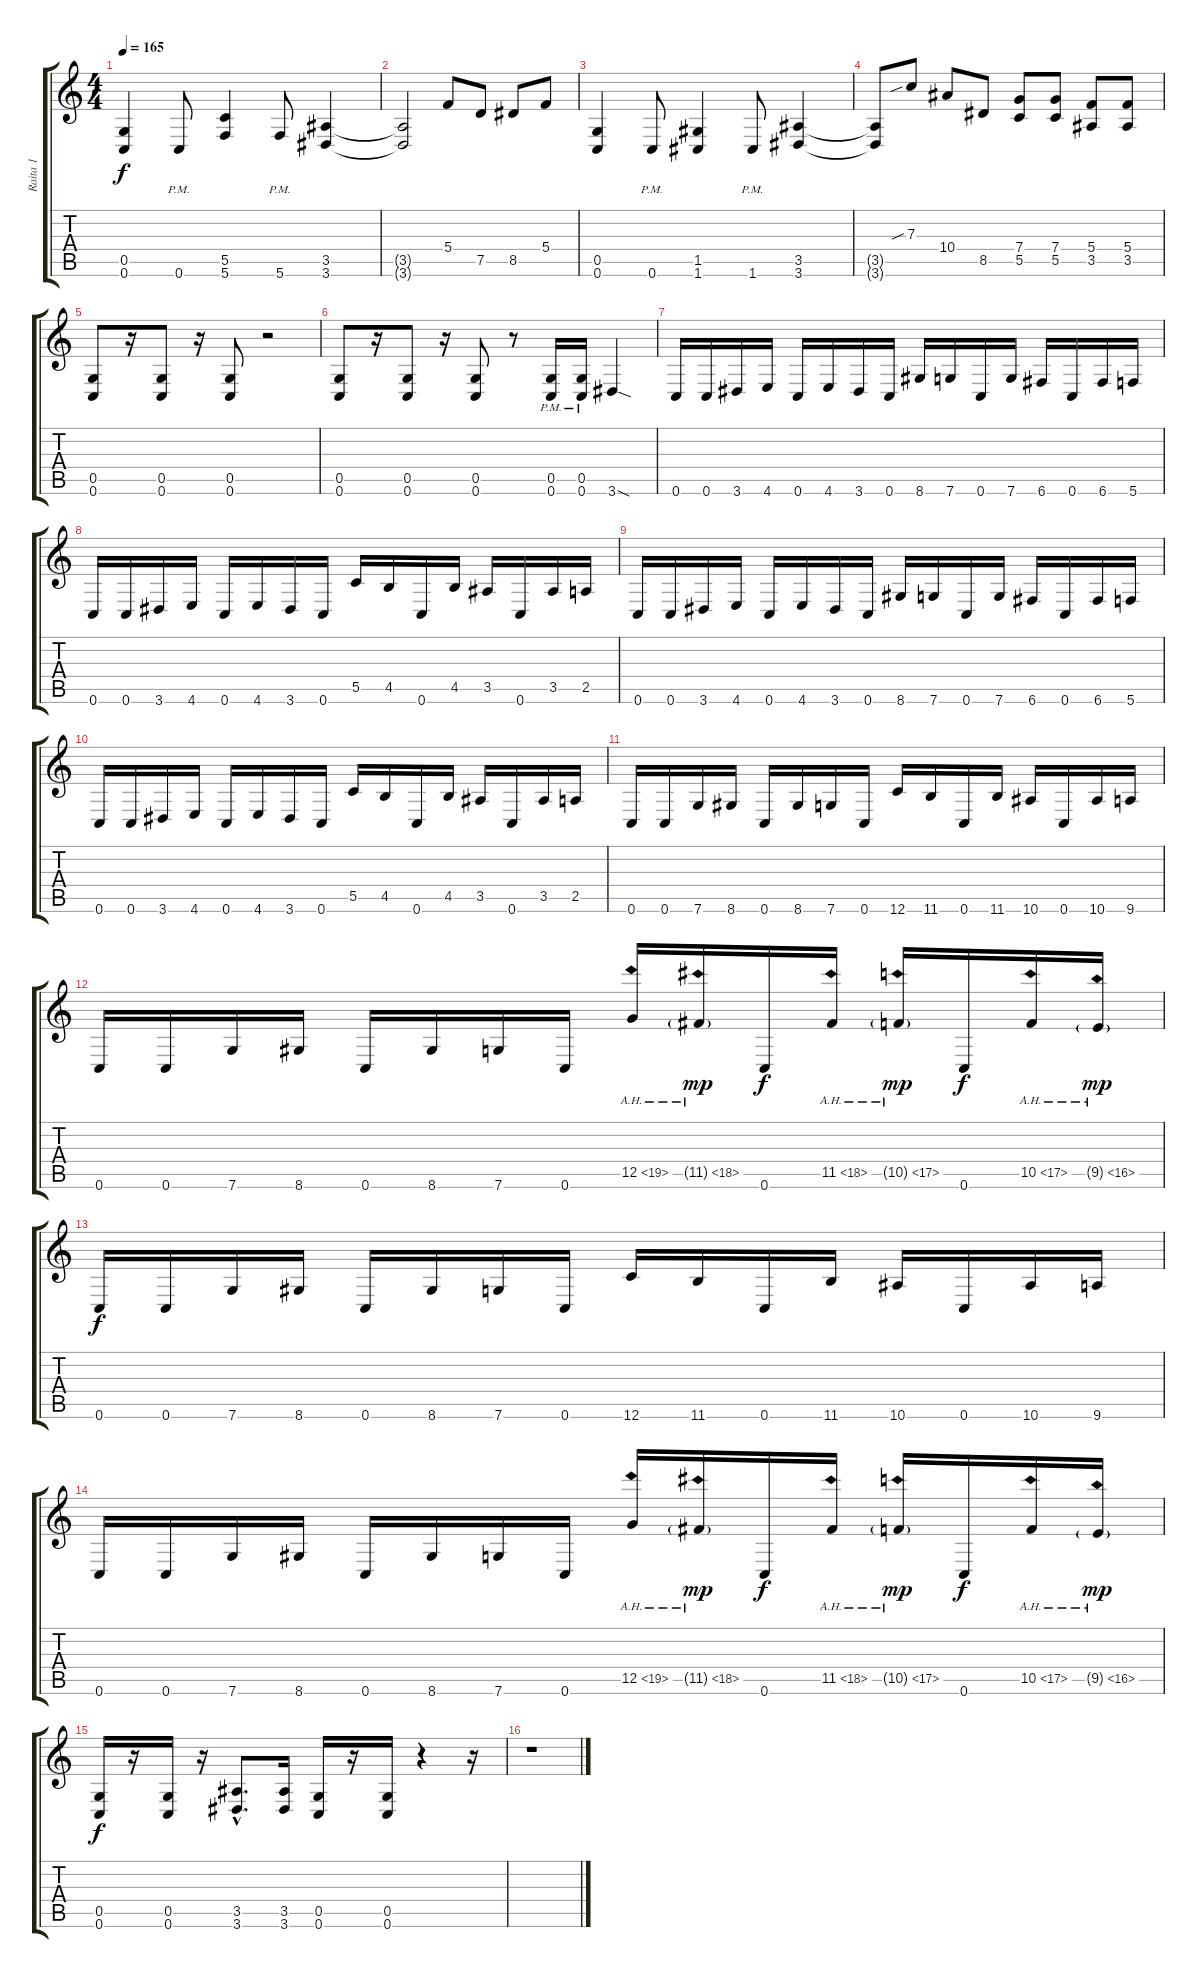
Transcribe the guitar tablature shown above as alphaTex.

\track ("Raita 1" "Raita 1") {instrument distortionguitar}
\staff {score tabs}
\tuning (D4 A3 F3 C3 G2 C2) {hide}
\ts (4 4)
\tempo 165
\clef g2
\ks c
(0.5 0.6).4{dy f} 0.6{pm}.8 (5.5 5.6).4 5.6{pm}.8 (3.5 3.6).4 |
(3.5{t} 3.6{t}).2 5.4.8 7.5.8 8.5.8 5.4.8 |
(0.5 0.6).4 0.6{pm}.8 (1.5 1.6).4 1.6{pm}.8 (3.5 3.6).4 |
(3.5{t} 3.6{t}).8 7.3{sib}.8 10.4.8 8.5.8 (7.4 5.5).8 (7.4 5.5).8 (5.4 3.5).8 (5.4 3.5).8 |
(0.5 0.6).8 r.16 (0.5 0.6).8 r.16 (0.5 0.6).8 r.2 |
(0.5 0.6).8 r.16 (0.5 0.6).8 r.16 (0.5 0.6).8 r.8 (0.5{pm} 0.6{pm}).16 (0.5{pm} 0.6{pm}).16 3.6{sod}.4 |
0.6.16 0.6.16 3.6.16 4.6.16 0.6.16 4.6.16 3.6.16 0.6.16 8.6.16 7.6.16 0.6.16 7.6.16 6.6.16 0.6.16 6.6.16 5.6.16 |
0.6.16 0.6.16 3.6.16 4.6.16 0.6.16 4.6.16 3.6.16 0.6.16 5.5.16 4.5.16 0.6.16 4.5.16 3.5.16 0.6.16 3.5.16 2.5.16 |
0.6.16 0.6.16 3.6.16 4.6.16 0.6.16 4.6.16 3.6.16 0.6.16 8.6.16 7.6.16 0.6.16 7.6.16 6.6.16 0.6.16 6.6.16 5.6.16 |
0.6.16 0.6.16 3.6.16 4.6.16 0.6.16 4.6.16 3.6.16 0.6.16 5.5.16 4.5.16 0.6.16 4.5.16 3.5.16 0.6.16 3.5.16 2.5.16 |
0.6.16 0.6.16 7.6.16 8.6.16 0.6.16 8.6.16 7.6.16 0.6.16 12.6.16 11.6.16 0.6.16 11.6.16 10.6.16 0.6.16 10.6.16 9.6.16 |
0.6.16 0.6.16 7.6.16 8.6.16 0.6.16 8.6.16 7.6.16 0.6.16 12.5{ah 7}.16 11.5{ah 7 g}.16{dy mp} 0.6.16{dy f} 11.5{ah 7}.16 10.5{ah 7 g}.16{dy mp} 0.6.16{dy f} 10.5{ah 7}.16 9.5{ah 7 g}.16{dy mp} |
0.6.16{dy f} 0.6.16 7.6.16 8.6.16 0.6.16 8.6.16 7.6.16 0.6.16 12.6.16 11.6.16 0.6.16 11.6.16 10.6.16 0.6.16 10.6.16 9.6.16 |
0.6.16 0.6.16 7.6.16 8.6.16 0.6.16 8.6.16 7.6.16 0.6.16 12.5{ah 7}.16 11.5{ah 7 g}.16{dy mp} 0.6.16{dy f} 11.5{ah 7}.16 10.5{ah 7 g}.16{dy mp} 0.6.16{dy f} 10.5{ah 7}.16 9.5{ah 7 g}.16{dy mp} |
(0.5 0.6).16{dy f} r.16 (0.5 0.6).16 r.16 (3.5{hac} 3.6{hac}).8{d} (3.5 3.6).16 (0.5 0.6).16 r.16 (0.5 0.6).16 r.4 r.16 |
r.1
